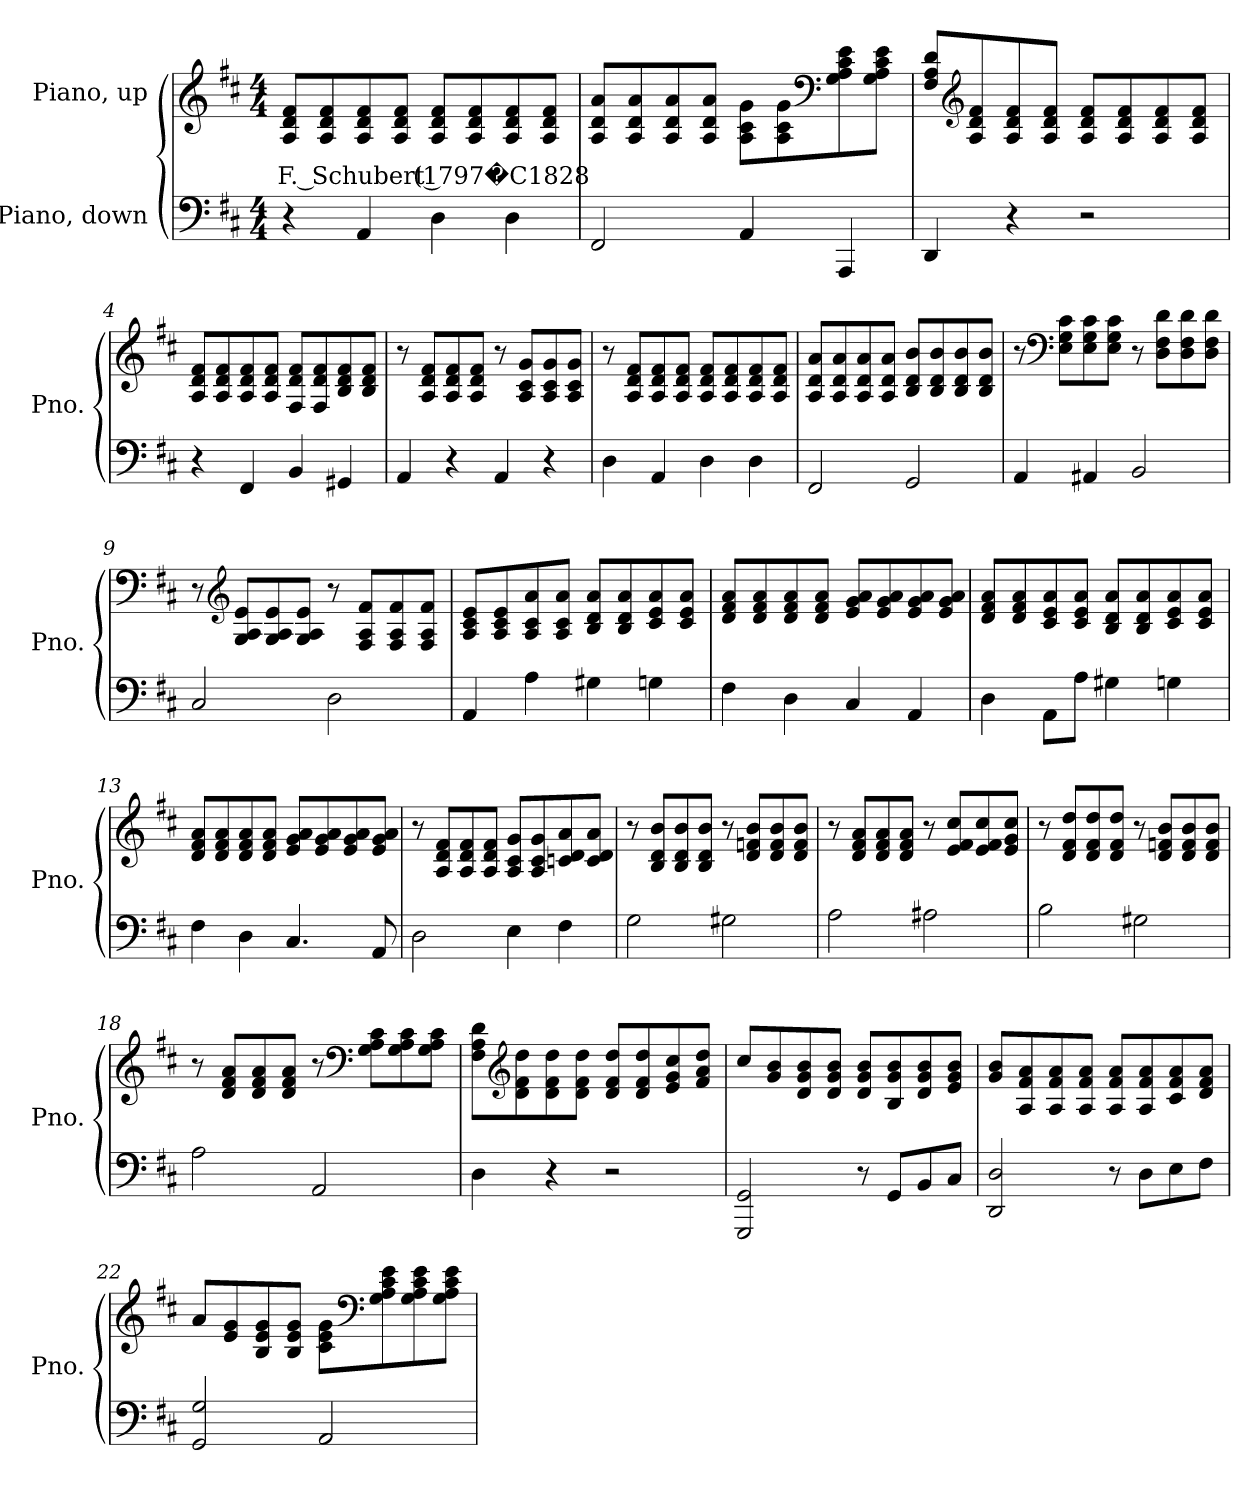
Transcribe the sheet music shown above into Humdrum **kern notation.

**kern	**kern	**text
*part2	*part1	*part1
*staff2	*staff1	*staff1
*I"Piano, down	*I"Piano, up	*
*I'Pno.	*I'Pno.	*
*clefF4	*clefG2	*
*k[f#c#]	*k[f#c#]	*
*M4/4	*M4/4	*
*MM84	*MM84	*
=1	=1	=1
!	!	!LO:LY:b
4r	8A/ 8d/ 8f#/L	F. Schubert (1797�C1828
.	8A/ 8d/ 8f#/	.
4AA/	8A/ 8d/ 8f#/	.
.	8A/ 8d/ 8f#/J	.
4D\	8A/ 8d/ 8f#/L	.
.	8A/ 8d/ 8f#/	.
4D\	8A/ 8d/ 8f#/	.
.	8A/ 8d/ 8f#/J	.
=2	=2	=2
2FF#/	8A/ 8d/ 8a/L	.
.	8A/ 8d/ 8a/	.
.	8A/ 8d/ 8a/	.
.	8A/ 8d/ 8a/J	.
4AA/	8A\ 8c#\ 8g\L	.
.	8A\ 8c#\ 8g\	.
*	*clefF4	*
4AAA/	8G\ 8A\ 8c#\ 8e\	.
.	8G\ 8A\ 8c#\ 8e\J	.
!!LO:LB:g=z
=3	=3	=3
4DD/	8F#/ 8A/ 8d/L	.
*	*clefG2	*
.	8A/ 8d/ 8f#/	.
4r	8A/ 8d/ 8f#/	.
.	8A/ 8d/ 8f#/J	.
2r	8A/ 8d/ 8f#/L	.
.	8A/ 8d/ 8f#/	.
.	8A/ 8d/ 8f#/	.
.	8A/ 8d/ 8f#/J	.
=4	=4	=4
4r	8A/ 8d/ 8f#/L	.
.	8A/ 8d/ 8f#/	.
4FF#/	8A/ 8d/ 8f#/	.
.	8A/ 8d/ 8f#/J	.
4BB/	8F#/ 8d/ 8f#/L	.
.	8F#/ 8d/ 8f#/	.
4GG#X/	8B/ 8d/ 8f#/	.
.	8B/ 8d/ 8f#/J	.
=5	=5	=5
4AA/	8r	.
.	8A/ 8d/ 8f#/L	.
4r	8A/ 8d/ 8f#/	.
.	8A/ 8d/ 8f#/J	.
4AA/	8r	.
.	8A/ 8c#/ 8g/L	.
4r	8A/ 8c#/ 8g/	.
.	8A/ 8c#/ 8g/J	.
!!LO:LB:g=z
=6	=6	=6
4D\	8r	.
.	8A/ 8d/ 8f#/L	.
4AA/	8A/ 8d/ 8f#/	.
.	8A/ 8d/ 8f#/J	.
4D\	8A/ 8d/ 8f#/L	.
.	8A/ 8d/ 8f#/	.
4D\	8A/ 8d/ 8f#/	.
.	8A/ 8d/ 8f#/J	.
=7	=7	=7
2FF#/	8A/ 8d/ 8a/L	.
.	8A/ 8d/ 8a/	.
.	8A/ 8d/ 8a/	.
.	8A/ 8d/ 8a/J	.
2GG/	8B/ 8d/ 8b/L	.
.	8B/ 8d/ 8b/	.
.	8B/ 8d/ 8b/	.
.	8B/ 8d/ 8b/J	.
=8	=8	=8
4AA/	8r	.
*	*clefF4	*
.	8E\ 8G\ 8c#\L	.
4AA#X/	8E\ 8G\ 8c#\	.
.	8E\ 8G\ 8c#\J	.
2BB/	8r	.
.	8D\ 8F#\ 8d\L	.
.	8D\ 8F#\ 8d\	.
.	8D\ 8F#\ 8d\J	.
!!LO:LB:g=z
=9	=9	=9
2C#/	8r	.
*	*clefG2	*
.	8G/ 8A/ 8e/L	.
.	8G/ 8A/ 8e/	.
.	8G/ 8A/ 8e/J	.
2D\	8r	.
.	8F#/ 8A/ 8f#/L	.
.	8F#/ 8A/ 8f#/	.
.	8F#/ 8A/ 8f#/J	.
=10	=10	=10
4AA/	8A/ 8c#/ 8e/L	.
.	8A/ 8c#/ 8e/	.
4A\	8A/ 8c#/ 8a/	.
.	8A/ 8c#/ 8a/J	.
4G#X\	8B/ 8d/ 8a/L	.
.	8B/ 8d/ 8a/	.
4Gn\	8c#/ 8e/ 8a/	.
.	8c#/ 8e/ 8a/J	.
=11	=11	=11
4F#\	8d/ 8f#/ 8a/L	.
.	8d/ 8f#/ 8a/	.
4D\	8d/ 8f#/ 8a/	.
.	8d/ 8f#/ 8a/J	.
4C#/	8e/ 8g/ 8a/L	.
.	8e/ 8g/ 8a/	.
4AA/	8e/ 8g/ 8a/	.
.	8e/ 8g/ 8a/J	.
!!LO:LB:g=z
=12	=12	=12
4D\	8d/ 8f#/ 8a/L	.
.	8d/ 8f#/ 8a/	.
8AA\L	8c#/ 8e/ 8a/	.
8A\J	8c#/ 8e/ 8a/J	.
4G#X\	8B/ 8d/ 8a/L	.
.	8B/ 8d/ 8a/	.
4Gn\	8c#/ 8e/ 8a/	.
.	8c#/ 8e/ 8a/J	.
=13	=13	=13
4F#\	8d/ 8f#/ 8a/L	.
.	8d/ 8f#/ 8a/	.
4D\	8d/ 8f#/ 8a/	.
.	8d/ 8f#/ 8a/J	.
4.C#/	8e/ 8g/ 8a/L	.
.	8e/ 8g/ 8a/	.
.	8e/ 8g/ 8a/	.
8AA/	8e/ 8g/ 8a/J	.
=14	=14	=14
2D\	8r	.
.	8A/ 8d/ 8f#/L	.
.	8A/ 8d/ 8f#/	.
.	8A/ 8d/ 8f#/J	.
4E\	8A/ 8c#/ 8g/L	.
.	8A/ 8c#/ 8g/	.
4F#\	8cn/ 8d/ 8a/	.
.	8c/ 8d/ 8a/J	.
!!LO:LB:g=z
=15	=15	=15
2G\	8r	.
.	8B/ 8d/ 8b/L	.
.	8B/ 8d/ 8b/	.
.	8B/ 8d/ 8b/J	.
2G#X\	8r	.
.	8d/ 8fn/ 8b/L	.
.	8d/ 8f/ 8b/	.
.	8d/ 8f/ 8b/J	.
=16	=16	=16
2A\	8r	.
.	8d/ 8f#/ 8a/L	.
.	8d/ 8f#/ 8a/	.
.	8d/ 8f#/ 8a/J	.
2A#X\	8r	.
.	8e/ 8f#/ 8cc#/L	.
.	8e/ 8f#/ 8cc#/	.
.	8e/ 8g/ 8cc#/J	.
=17	=17	=17
2B\	8r	.
.	8d/ 8f#/ 8dd/L	.
.	8d/ 8f#/ 8dd/	.
.	8d/ 8f#/ 8dd/J	.
2G#X\	8r	.
.	8d/ 8fn/ 8b/L	.
.	8d/ 8f/ 8b/	.
.	8d/ 8f/ 8b/J	.
=18	=18	=18
2A\	8r	.
.	8d/ 8f#/ 8a/L	.
.	8d/ 8f#/ 8a/	.
.	8d/ 8f#/ 8a/J	.
2AA/	8r	.
*	*clefF4	*
.	8G\ 8A\ 8c#\L	.
.	8G\ 8A\ 8c#\	.
.	8G\ 8A\ 8c#\J	.
!!LO:PB:g=z
=19	=19	=19
4D\	8F#\ 8A\ 8d\L	.
*	*clefG2	*
.	8d\ 8f#\ 8dd\	.
4r	8d\ 8f#\ 8dd\	.
.	8d\ 8f#\ 8dd\J	.
2r	8d/ 8f#/ 8dd/L	.
.	8d/ 8f#/ 8dd/	.
.	8e/ 8g/ 8cc#/	.
.	8f#/ 8a/ 8dd/J	.
=20	=20	=20
2GGG/ 2GG/	8cc#/L	.
.	8g/ 8b/	.
.	8d/ 8g/ 8b/	.
.	8d/ 8g/ 8b/J	.
8r	8d/ 8g/ 8b/L	.
8GG/L	8B/ 8g/ 8b/	.
8BB/	8d/ 8g/ 8b/	.
8C#/J	8e/ 8g/ 8b/J	.
=21	=21	=21
2DD/ 2D/	8g/ 8b/L	.
.	8A/ 8f#/ 8a/	.
.	8A/ 8f#/ 8a/	.
.	8A/ 8f#/ 8a/J	.
8r	8A/ 8f#/ 8a/L	.
8D\L	8A/ 8f#/ 8a/	.
8E\	8c#/ 8f#/ 8a/	.
8F#\J	8d/ 8f#/ 8a/J	.
=22	=22	=22
2GG/ 2G/	8a/L	.
.	8e/ 8g/	.
.	8B/ 8e/ 8g/	.
.	8B/ 8e/ 8g/J	.
2AA/	8c#\ 8e\ 8g\L	.
*	*clefF4	*
.	8G\ 8A\ 8c#\ 8e\	.
.	8G\ 8A\ 8c#\ 8e\	.
.	8G\ 8A\ 8c#\ 8e\J	.
=	=	=
*-	*-	*-
